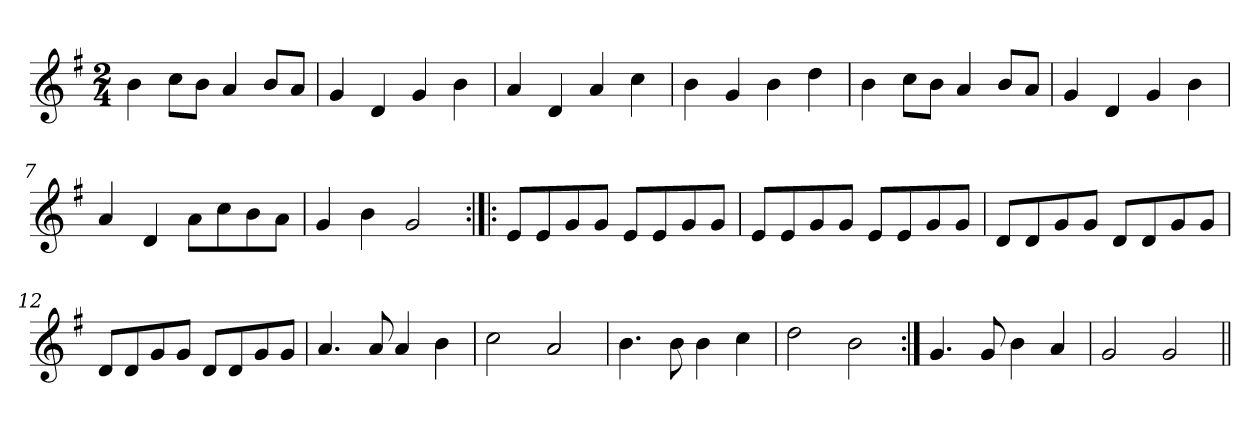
**kern
*part1
*staff1
*clefG2
*k[f#]
*G:
*M2/4
=1
4b\
8cc\L
8b\J
4a/
8b/L
8a/J
=2
4g/
4d/
4g/
4b\
=3
4a/
4d/
4a/
4cc\
=4
4b\
4g/
4b\
4dd\
=5
4b\
8cc\L
8b\J
4a/
8b/L
8a/J
=6
4g/
4d/
4g/
4b\
=7
4a/
4d/
8a\L
8cc\
8b\
8a\J
=8
4g/
4b\
2g/
!!LO:LB:g=z
=9:|!|:
8e/L
8e/
8g/
8g/J
8e/L
8e/
8g/
8g/J
=10
8e/L
8e/
8g/
8g/J
8e/L
8e/
8g/
8g/J
=11
8d/L
8d/
8g/
8g/J
8d/L
8d/
8g/
8g/J
=12
8d/L
8d/
8g/
8g/J
8d/L
8d/
8g/
8g/J
=13
4.a/
8a/
4a/
4b\
=14
2cc\
2a/
=15
4.b\
8b\
4b\
4cc\
!!LO:LB:g=z
=16
2dd\
2b\
=17:|!
4.g/
8g/
4b\
4a/
=18
2g/
2g/
=||
*-
